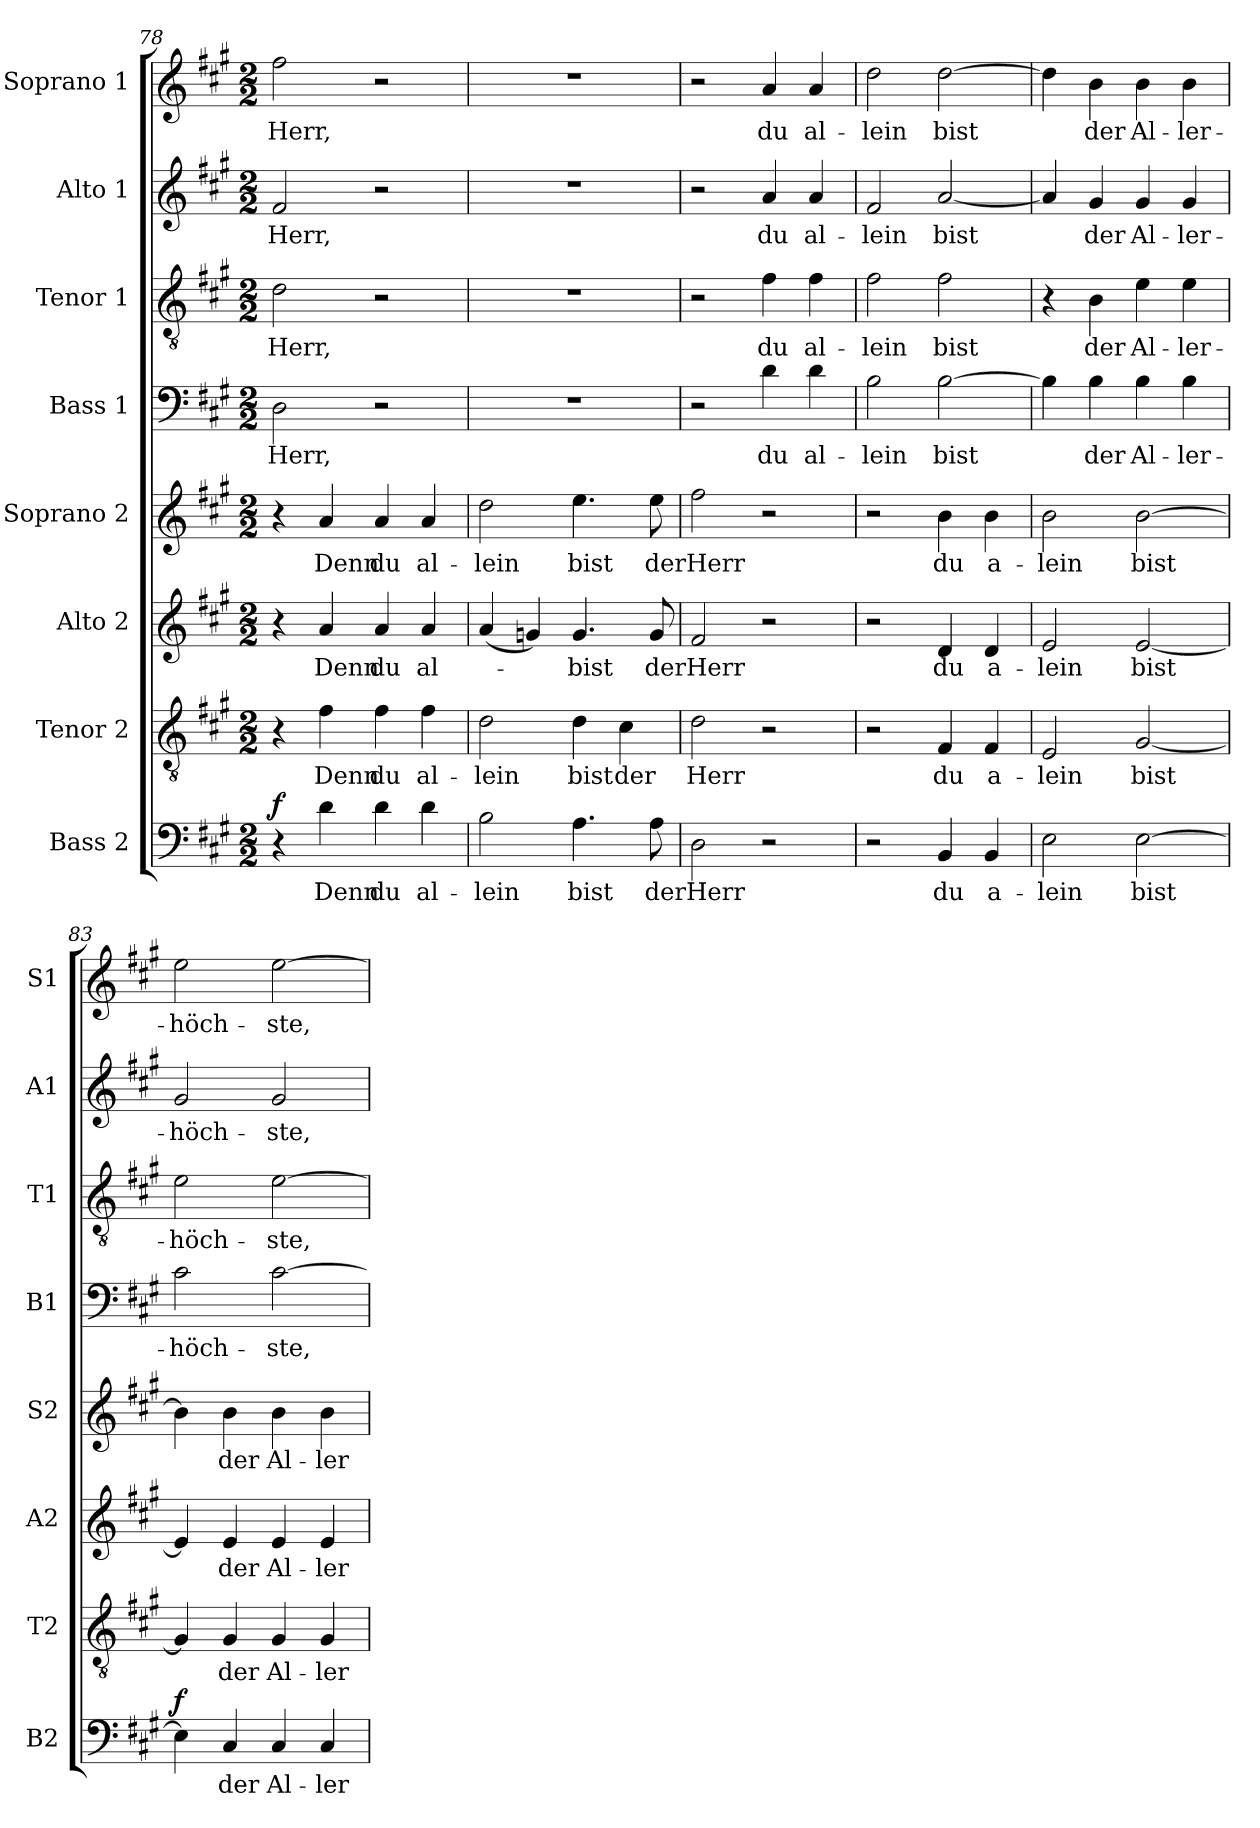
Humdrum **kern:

**kern	**text	**dynam	**kern	**text	**kern	**text	**kern	**text	**kern	**text	**kern	**text	**kern	**text	**kern	**text
*part8	*part8	*part8	*part7	*part7	*part6	*part6	*part5	*part5	*part4	*part4	*part3	*part3	*part2	*part2	*part1	*part1
*staff8	*staff8	*staff8	*staff7	*staff7	*staff6	*staff6	*staff5	*staff5	*staff4	*staff4	*staff3	*staff3	*staff2	*staff2	*staff1	*staff1
*I"Bass 2	*	*	*I"Tenor 2	*	*I"Alto 2	*	*I"Soprano 2	*	*I"Bass 1	*	*I"Tenor 1	*	*I"Alto 1	*	*I"Soprano 1	*
*I'B2	*	*	*I'T2	*	*I'A2	*	*I'S2	*	*I'B1	*	*I'T1	*	*I'A1	*	*I'S1	*
!!LO:PB:g=z
*clefF4	*	*	*clefGv2	*	*clefG2	*	*clefG2	*	*clefF4	*	*clefGv2	*	*clefG2	*	*clefG2	*
*k[f#c#g#]	*	*	*k[f#c#g#]	*	*k[f#c#g#]	*	*k[f#c#g#]	*	*k[f#c#g#]	*	*k[f#c#g#]	*	*k[f#c#g#]	*	*k[f#c#g#]	*
*M2/2	*	*	*M2/2	*	*M2/2	*	*M2/2	*	*M2/2	*	*M2/2	*	*M2/2	*	*M2/2	*
=78	=78	=78	=78	=78	=78	=78	=78	=78	=78	=78	=78	=78	=78	=78	=78	=78
!	!	!LO:DY:b	!	!	!	!	!	!	!	!LO:LY:b	!	!LO:LY:b	!	!LO:LY:b	!	!LO:LY:b
4r	.	f	4r	.	4r	.	4r	.	2D\	-Herr,	2d\	-Herr,	2f#/	-Herr,	2ff#\	-Herr,
!	!LO:LY:b	!	!	!LO:LY:b	!	!LO:LY:b	!	!LO:LY:b	!	!	!	!	!	!	!	!
4d\	Denn	.	4f#\	Denn	4a/	Denn	4a/	Denn	.	.	.	.	.	.	.	.
!	!LO:LY:b	!	!	!LO:LY:b	!	!LO:LY:b	!	!LO:LY:b	!	!	!	!	!	!	!	!
4d\	du	.	4f#\	du	4a/	du	4a/	du	2r	.	2r	.	2r	.	2r	.
!	!LO:LY:b	!	!	!LO:LY:b	!	!LO:LY:b	!	!LO:LY:b	!	!	!	!	!	!	!	!
4d\	al-	.	4f#\	al-	4a/	al-	4a/	al-	.	.	.	.	.	.	.	.
=79	=79	=79	=79	=79	=79	=79	=79	=79	=79	=79	=79	=79	=79	=79	=79	=79
!	!LO:LY:b	!	!	!LO:LY:b	!	!	!	!LO:LY:b	!	!	!	!	!	!	!	!
2B\	-lein	.	2d\	-lein	(<4a/	.	2dd\	-lein	1r	.	1r	.	1r	.	1r	.
.	.	.	.	.	4gn/)	.	.	.	.	.	.	.	.	.	.	.
!	!LO:LY:b	!	!	!LO:LY:b	!	!LO:LY:b	!	!LO:LY:b	!	!	!	!	!	!	!	!
4.A\	bist	.	4d\	bist	4.g/	-bist	4.ee\	bist	.	.	.	.	.	.	.	.
!	!	!	!	!LO:LY:b	!	!	!	!	!	!	!	!	!	!	!	!
.	.	.	4c#\	der	.	.	.	.	.	.	.	.	.	.	.	.
!	!LO:LY:b	!	!	!	!	!LO:LY:b	!	!LO:LY:b	!	!	!	!	!	!	!	!
8A\	der	.	.	.	8g/	der	8ee\	der	.	.	.	.	.	.	.	.
=80	=80	=80	=80	=80	=80	=80	=80	=80	=80	=80	=80	=80	=80	=80	=80	=80
!	!LO:LY:b	!	!	!LO:LY:b	!	!LO:LY:b	!	!LO:LY:b	!	!	!	!	!	!	!	!
2D\	Herr	.	2d\	Herr	2f#/	Herr	2ff#\	Herr	2r	.	2r	.	2r	.	2r	.
!	!	!	!	!	!	!	!	!	!	!LO:LY:b	!	!LO:LY:b	!	!LO:LY:b	!	!LO:LY:b
2r	.	.	2r	.	2r	.	2r	.	4d\	du	4f#\	du	4a/	du	4a/	du
!	!	!	!	!	!	!	!	!	!	!LO:LY:b	!	!LO:LY:b	!	!LO:LY:b	!	!LO:LY:b
.	.	.	.	.	.	.	.	.	4d\	al-	4f#\	al-	4a/	al-	4a/	al-
=81	=81	=81	=81	=81	=81	=81	=81	=81	=81	=81	=81	=81	=81	=81	=81	=81
!	!	!	!	!	!	!	!	!	!	!LO:LY:b	!	!LO:LY:b	!	!LO:LY:b	!	!LO:LY:b
2r	.	.	2r	.	2r	.	2r	.	2B\	-lein	2f#\	-lein	2f#/	-lein	2dd\	-lein
!	!LO:LY:b	!	!	!LO:LY:b	!	!LO:LY:b	!	!LO:LY:b	!	!LO:LY:b	!	!LO:LY:b	!	!LO:LY:b	!	!LO:LY:b
4BB/	du	.	4F#/	du	4d/	du	4b\	du	[2B\	bist	2f#\	bist	[2a/	bist	[2dd\	bist
!	!LO:LY:b	!	!	!LO:LY:b	!	!LO:LY:b	!	!LO:LY:b	!	!	!	!	!	!	!	!
4BB/	a-	.	4F#/	a-	4d/	a-	4b\	a-	.	.	.	.	.	.	.	.
=82	=82	=82	=82	=82	=82	=82	=82	=82	=82	=82	=82	=82	=82	=82	=82	=82
!	!LO:LY:b	!	!	!LO:LY:b	!	!LO:LY:b	!	!LO:LY:b	!	!	!	!	!	!	!	!
2E\	-lein	.	2E/	-lein	2e/	-lein	2b\	-lein	4B\]	.	4r	.	4a/]	.	4dd\]	.
!	!	!	!	!	!	!	!	!	!	!LO:LY:b	!	!LO:LY:b	!	!LO:LY:b	!	!LO:LY:b
.	.	.	.	.	.	.	.	.	4B\	der	4B\	der	4g#/	der	4b\	der
!	!LO:LY:b	!	!	!LO:LY:b	!	!LO:LY:b	!	!LO:LY:b	!	!LO:LY:b	!	!LO:LY:b	!	!LO:LY:b	!	!LO:LY:b
[2E\	bist	.	[2G#/	bist	[2e/	bist	[2b\	bist	4B\	Al-	4e\	Al-	4g#/	Al-	4b\	Al-
!	!	!	!	!	!	!	!	!	!	!LO:LY:b	!	!LO:LY:b	!	!LO:LY:b	!	!LO:LY:b
.	.	.	.	.	.	.	.	.	4B\	-ler-	4e\	-ler-	4g#/	-ler-	4b\	-ler-
!!LO:LB:g=z
=83	=83	=83	=83	=83	=83	=83	=83	=83	=83	=83	=83	=83	=83	=83	=83	=83
!	!	!LO:DY:a	!	!	!	!	!	!	!	!LO:LY:b	!	!LO:LY:b	!	!LO:LY:b	!	!LO:LY:b
4E\]	.	f	4G#/]	.	4e/]	.	4b\]	.	2c#\	-höch-	2e\	-höch-	2g#/	-höch-	2ee\	-höch-
!	!LO:LY:b	!	!	!LO:LY:b	!	!LO:LY:b	!	!LO:LY:b	!	!	!	!	!	!	!	!
4C#/	der	.	4G#/	der	4e/	der	4b\	der	.	.	.	.	.	.	.	.
!	!LO:LY:b	!	!	!LO:LY:b	!	!LO:LY:b	!	!LO:LY:b	!	!LO:LY:b	!	!LO:LY:b	!	!LO:LY:b	!	!LO:LY:b
4C#/	Al-	.	4G#/	Al-	4e/	Al-	4b\	Al-	[2c#\	-ste,	[2e\	-ste,	2g#/	-ste,	[2ee\	-ste,
!	!LO:LY:b	!	!	!LO:LY:b	!	!LO:LY:b	!	!LO:LY:b	!	!	!	!	!	!	!	!
4C#/	-ler-	.	4G#/	-ler-	4e/	-ler-	4b\	-ler-	.	.	.	.	.	.	.	.
=	=	=	=	=	=	=	=	=	=	=	=	=	=	=	=	=
*-	*-	*-	*-	*-	*-	*-	*-	*-	*-	*-	*-	*-	*-	*-	*-	*-
